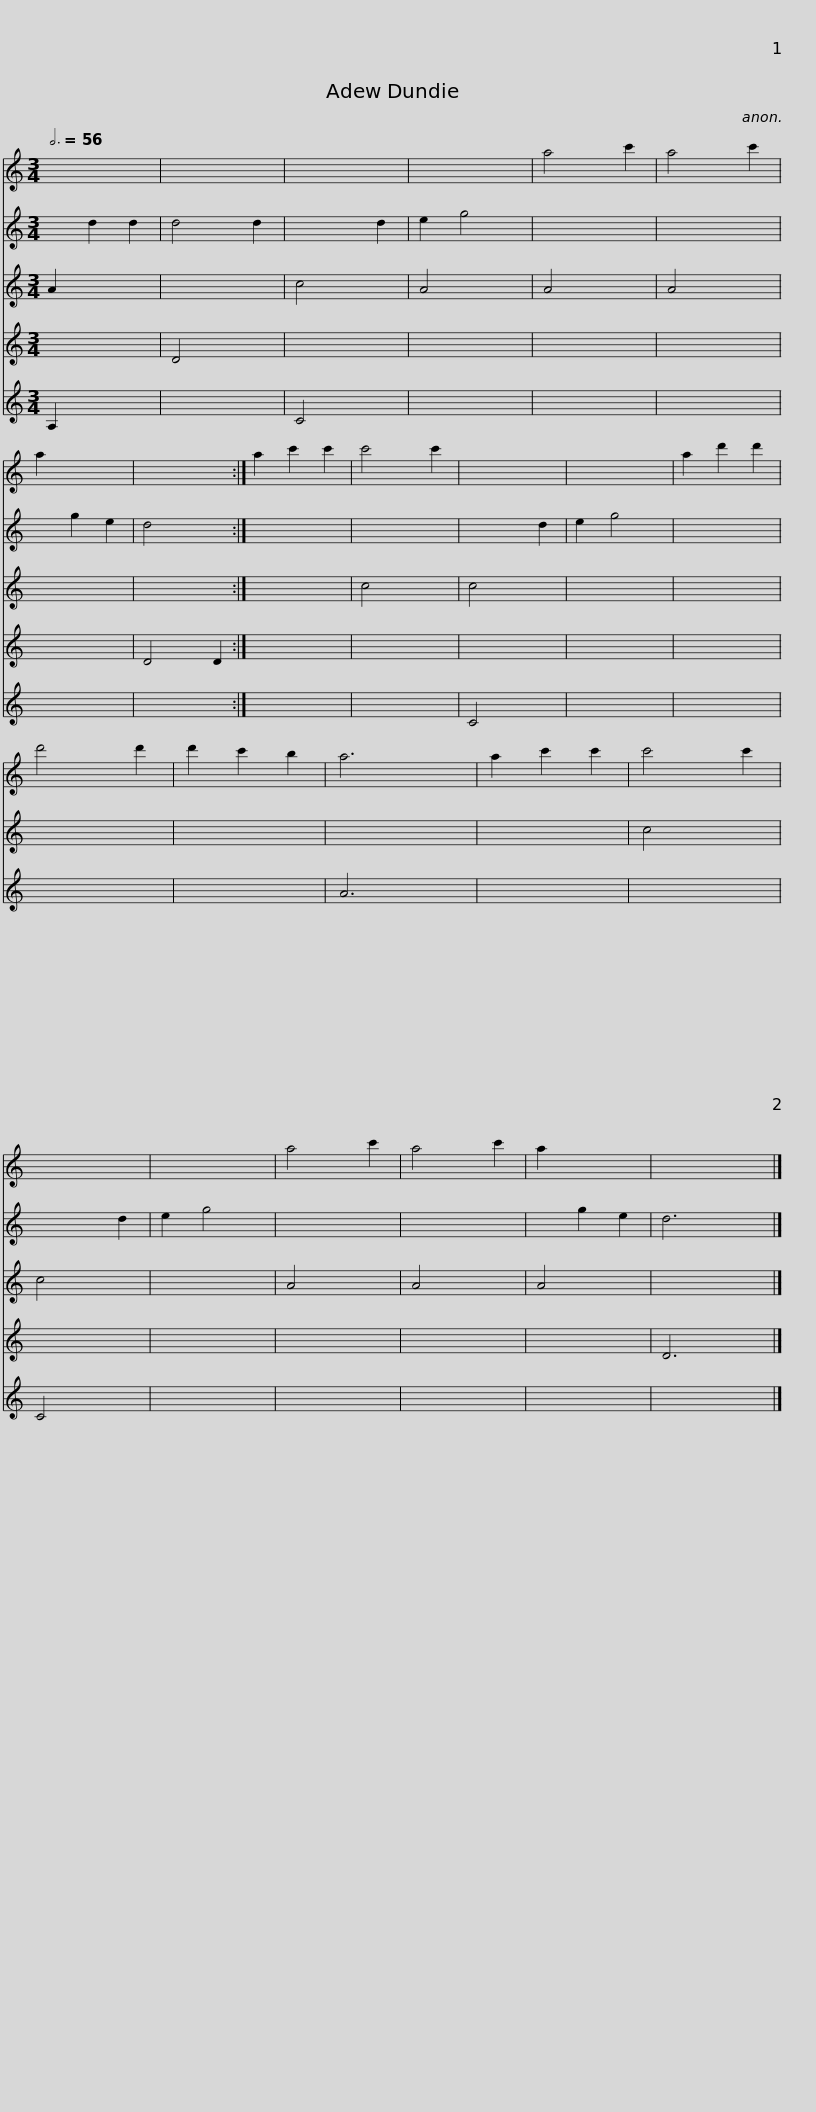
X:1
%%score 1 2 3 4 5
L:1/8
Q:3/4=56
M:3/4
I:linebreak $
K:C
V:1 treble
V:2 treble
V:3 treble
V:4 treble
V:5 treble
V:1
 x2 x2 x2 | x2 x2 x2 | x2 x2 x2 | x2 x2 x2 | a4 c'2 | %5
 a4 c'2 | a2 x2 x2 | x2 x2 x2 :| a2 c'2 c'2 | c'4 c'2 | %10
 x2 x2 x2 | x2 x2 x2 |$ a2 d'2 d'2 | d'4 d'2 | d'2 c'2 b2 | %15
 a6 | a2 c'2 c'2 | c'4 c'2 | x2 x2 x2 | x2 x2 x2 | %20
 a4 c'2 | a4 c'2 | a2 x2 x2 | x2 x2 x2 |] %24
V:2
 x2 d2 d2 | d4 d2 | x2 x2 d2 | e2 g4 | x2 x2 x2 | %5
 x2 x2 x2 | x2 g2 e2 | d4 x2 :| x2 x2 x2 | x2 x2 x2 | %10
 x2 x2 d2 | e2 g4 |$ x2 x2 x2 | x2 x2 x2 | x2 x2 x2 | %15
 x2 x2 x2 | x2 x2 x2 | x2 x2 x2 | x2 x2 d2 | e2 g4 | %20
 x2 x2 x2 | x2 x2 x2 | x2 g2 e2 | d6 |] %24
V:3
 A2 x2 x2 | x2 x2 x2 | c4 x2 | A4 x2 | A4 x2 | %5
 A4 x2 | x2 x2 x2 | x2 x2 x2 :| x2 x2 x2 | c4 x2 | %10
 c4 x2 | x2 x2 x2 |$ x2 x2 x2 | x2 x2 x2 | x2 x2 x2 | %15
 x2 x2 x2 | x2 x2 x2 | c4 x2 | c4 x2 | x2 x2 x2 | %20
 A4 x2 | A4 x2 | A4 x2 | x2 x2 x2 |] %24
V:4
 x2 x2 x2 | D4 x2 | x2 x2 x2 | x2 x2 x2 | x2 x2 x2 | %5
 x2 x2 x2 | x2 x2 x2 | D4 D2 :| x2 x2 x2 | x2 x2 x2 | %10
 x2 x2 x2 | x2 x2 x2 |$ x2 x2 x2 | x2 x2 x2 | x2 x2 x2 | %15
 A6 | x2 x2 x2 | x2 x2 x2 | x2 x2 x2 | x2 x2 x2 | %20
 x2 x2 x2 | x2 x2 x2 | x2 x2 x2 | D6 |] %24
V:5
 A,2 x2 x2 | x2 x2 x2 | C4 x2 | x2 x2 x2 | x2 x2 x2 | %5
 x2 x2 x2 | x2 x2 x2 | x2 x2 x2 :| x2 x2 x2 | x2 x2 x2 | %10
 C4 x2 | x2 x2 x2 |$ x2 x2 x2 | x2 x2 x2 | x2 x2 x2 | %15
 x2 x2 x2 | x2 x2 x2 | x2 x2 x2 | C4 x2 | x2 x2 x2 | %20
 x2 x2 x2 | x2 x2 x2 | x2 x2 x2 | x2 x2 x2 |] %24
